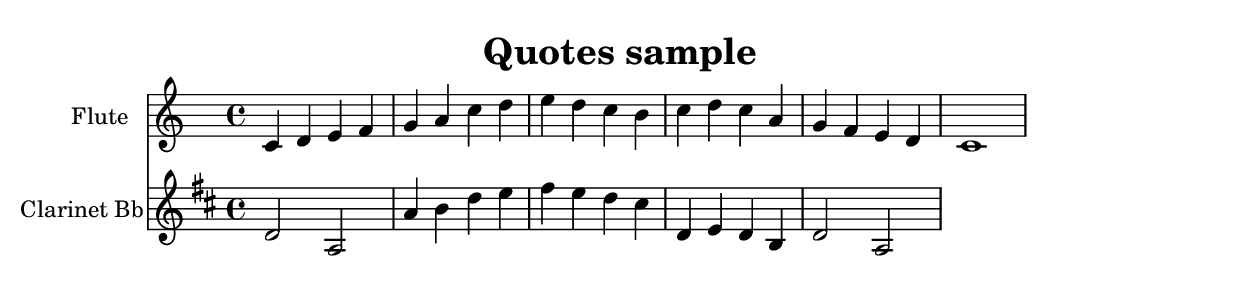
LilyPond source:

\version "2.16.2"
\header {
	title="Quotes sample"
}

Flute = \relative c'{c4 d e f | g a c d | e d c b | c d c a | g f e d | c1 |}

\addQuote "flute" {\transpose bes c'{ % здесь транспозиция возможна - к партии в целом
	\Flute
}}

% другой поток цитирования, транспонированный на октаву ниже
\addQuote "fluteLow" {\transpose bes c{ % здесь транспозиция возможна - к партии в целом
	\Flute
}}

Clarinet = {
	\relative c'{ 
		c2 g2 | 
		\transpose c' c {  % Транспонировать здесь бесполезно - не работает
			\quoteDuring #"flute" {s1*2}
			\quoteDuring #"fluteLow" {s1}
		} | 
		c2 g2 |
	}
}


<<
	\new Staff{
		\set Staff.instrumentName = "Flute"
		\time 4/4
		\clef treble
		\key c \major
		\Flute
	}
	\new Staff{\transpose bes c'{
		\set Staff.instrumentName = "Clarinet Bb"
		\time 4/4
		\clef treble
		\key c \major
		\Clarinet
	}}
>>